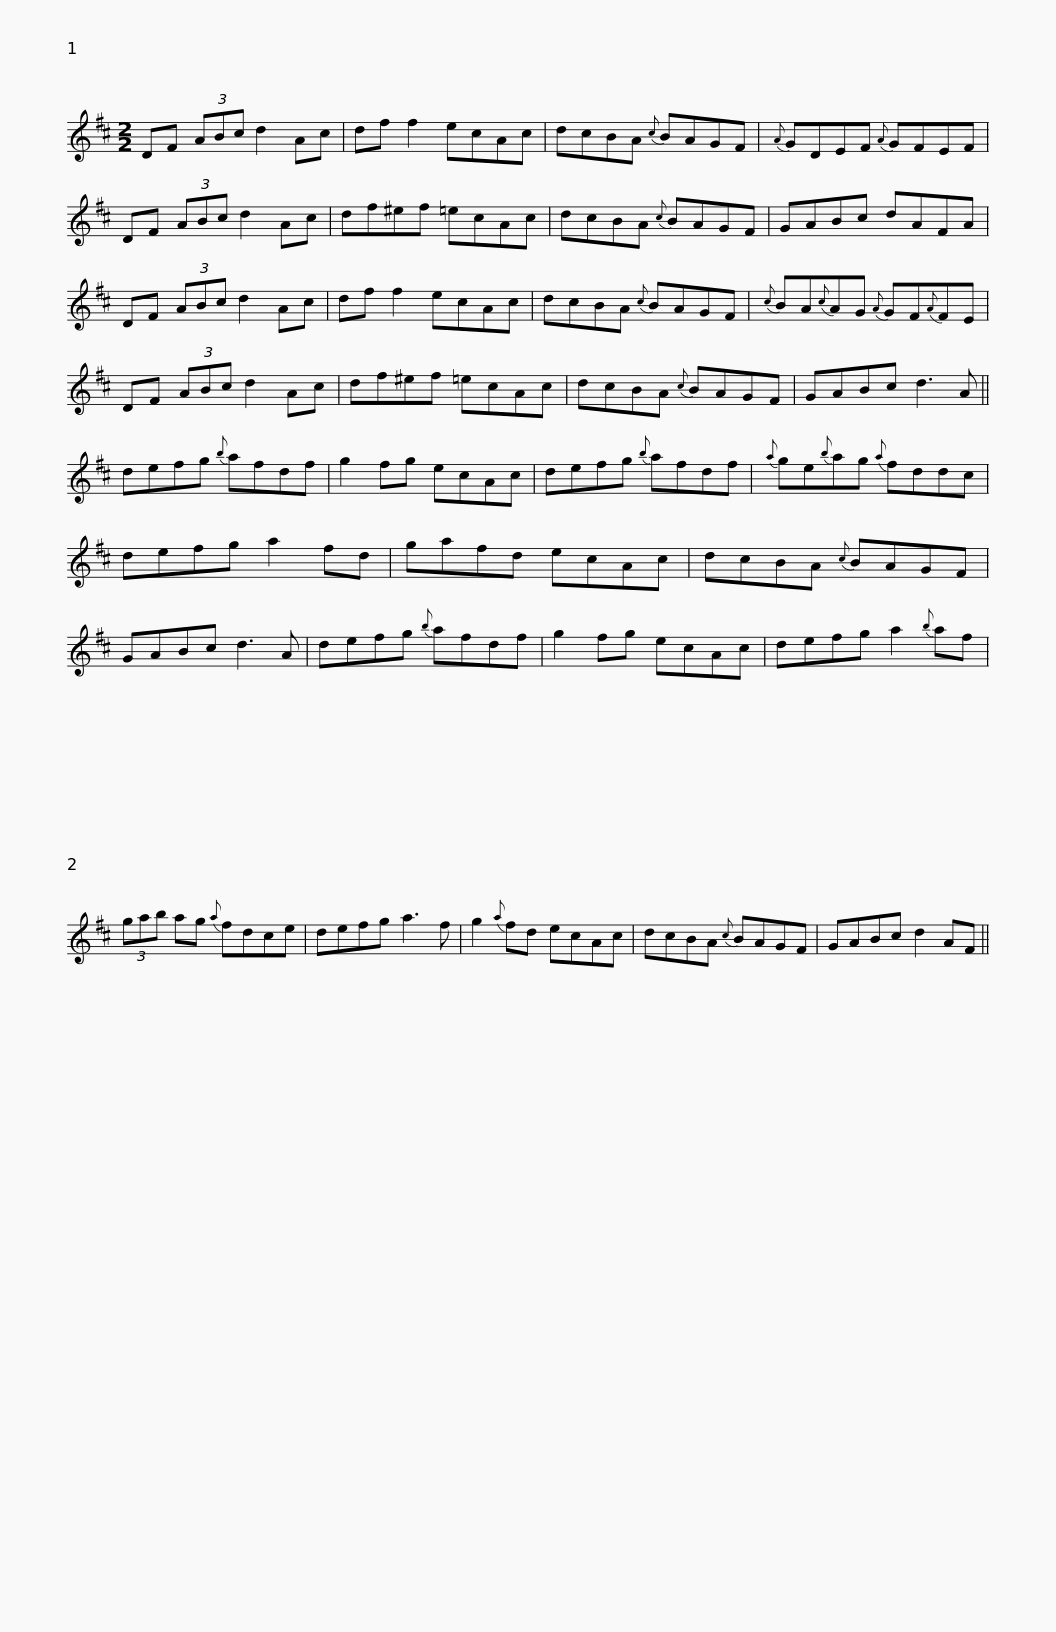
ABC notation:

X:1
L:1/8
M:2/2
I:linebreak $
K:D
V:1 treble
V:1
 DF (3ABc d2 Ac | df f2 ecAc | dcBA{c} BAGF |{A} GDEF{A} GFEF | DF (3ABc d2 Ac |$ %5
 df^ef =ecAc | dcBA{c} BAGF | GABc dAFA | DF (3ABc d2 Ac | df f2 ecAc |$ %10
 dcBA{c} BAGF |{c} BA{c}AG{A} GF{A}FE | DF (3ABc d2 Ac | df^ef =ecAc |$ dcBA{c} BAGF | %15
 GABc d3 A || defg{b} afdf | g2 fg ecAc | defg{b} afdf |${a} ge{b}ag{a} fddc | %20
 defg a2 fd | gafd ecAc | dcBA{c} BAGF | GABc d3 A |$ defg{b} afdf | %25
 g2 fg ecAc | defg a2{b} af | (3gab ag{a} fdce | defg a3 f |$ g2{a} fd ecAc | %30
 dcBA{c} BAGF | GABc d2 AF || %32
